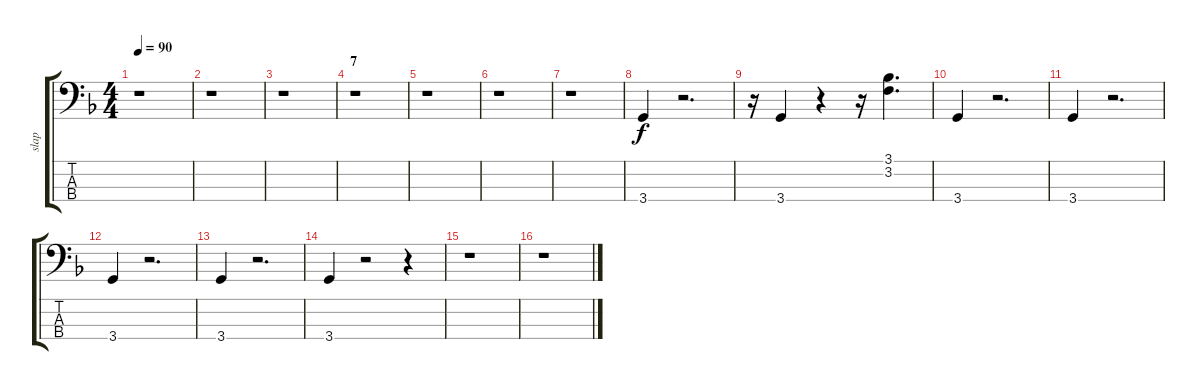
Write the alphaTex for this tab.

\track ("slap" "slap") {instrument slapbass1}
\staff {score tabs}
\tuning (G2 D2 A1 E1) {hide}
\ts (4 4)
\tempo 90
\clef f4
\ks f
r.1{dy f} |
r.1 |
r.1 |
\section ("" "7")
r.1 |
r.1 |
r.1 |
r.1 |
3.4.4 r.2{d} |
r.16 3.4.4 r.4 r.16 (3.1 3.2).4{d} |
3.4.4 r.2{d} |
3.4.4 r.2{d} |
3.4.4 r.2{d} |
3.4.4 r.2{d} |
3.4.4 r.2 r.4 |
r.1 |
r.1
